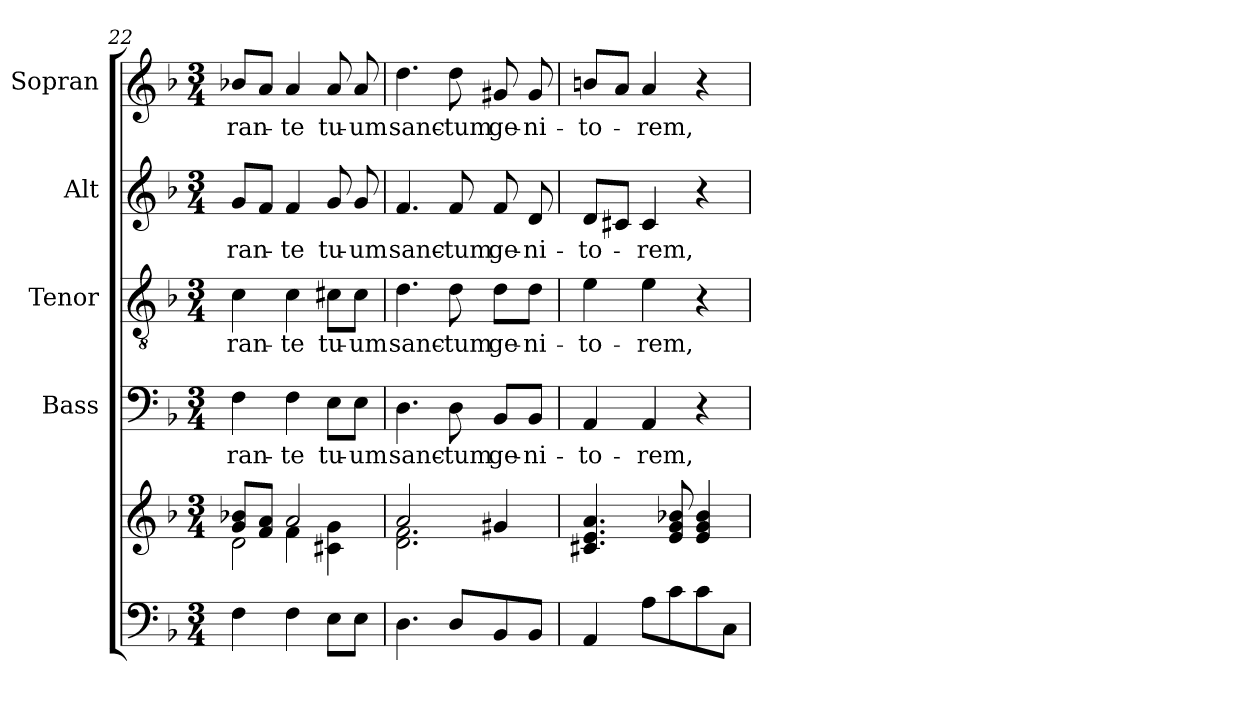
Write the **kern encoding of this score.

**kern	**kern	**kern	**text	**kern	**text	**kern	**text	**kern	**text
*part5	*part5	*part4	*part4	*part3	*part3	*part2	*part2	*part1	*part1
*staff6	*staff5	*staff4	*staff4	*staff3	*staff3	*staff2	*staff2	*staff1	*staff1
*	*	*I"Bass	*	*I"Tenor	*	*I"Alt	*	*I"Sopran	*
*	*	*I'B.	*	*I'T.	*	*I'A.	*	*I'S.	*
*clefF4	*clefG2	*clefF4	*	*clefGv2	*	*clefG2	*	*clefG2	*
*k[b-]	*k[b-]	*k[b-]	*	*k[b-]	*	*k[b-]	*	*k[b-]	*
*F:	*F:	*F:	*	*F:	*	*F:	*	*F:	*
*M3/4	*M3/4	*M3/4	*	*M3/4	*	*M3/4	*	*M3/4	*
=22	=22	=22	=22	=22	=22	=22	=22	=22	=22
*	*^	*	*	*	*	*	*	*	*
*	*	*^	*	*	*	*	*	*	*	*
!	!	!	!	!	!LO:LY:b	!	!LO:LY:b	!	!LO:LY:b	!	!LO:LY:b
4F\	8g/ 8b-X/L	2d\	4ryy	4F\	-ran-	4c\	-ran-	8g/L	-ran-	8b-X/L	-ran-
.	8f/ 8a/J	.	.	.	.	.	.	8f/J	.	8a/J	.
!	!	!	!	!	!LO:LY:b	!	!LO:LY:b	!	!LO:LY:b	!	!LO:LY:b
4F\	2a/	.	4f\	4F\	-te	4c\	-te	4f/	-te	4a/	-te
!	!	!	!	!	!LO:LY:b	!	!LO:LY:b	!	!LO:LY:b	!	!LO:LY:b
8E\L	.	4c#X\ 4g\	4ryy	8E\L	tu-	8c#X\L	tu-	8g/	tu-	8a/	tu-
!	!	!	!	!	!LO:LY:b	!	!LO:LY:b	!	!LO:LY:b	!	!LO:LY:b
8E\J	.	.	.	8E\J	-um	8c#\J	-um	8g/	-um	8a/	-um
*	*	*v	*v	*	*	*	*	*	*	*	*
=23	=23	=23	=23	=23	=23	=23	=23	=23	=23	=23
!	!	!	!	!LO:LY:b	!	!LO:LY:b	!	!LO:LY:b	!	!LO:LY:b
4.D\	2a/	2.d\ 2.f\	4.D\	sanc-	4.d\	sanc-	4.f/	sanc-	4.dd\	sanc-
!	!	!	!	!LO:LY:b	!	!LO:LY:b	!	!LO:LY:b	!	!LO:LY:b
8D/L	.	.	8D\	-tum	8d\	-tum	8f/	-tum	8dd\	-tum
!	!	!	!	!LO:LY:b	!	!LO:LY:b	!	!LO:LY:b	!	!LO:LY:b
8BB-/	4g#X/	.	8BB-/L	ge-	8d\L	ge-	8f/	ge-	8g#X/	ge-
!	!	!	!	!LO:LY:b	!	!LO:LY:b	!	!LO:LY:b	!	!LO:LY:b
8BB-/J	.	.	8BB-/J	-ni-	8d\J	-ni-	8d/	-ni-	8g#/	-ni-
*	*v	*v	*	*	*	*	*	*	*	*
=24	=24	=24	=24	=24	=24	=24	=24	=24	=24
!	!	!	!LO:LY:b	!	!LO:LY:b	!	!LO:LY:b	!	!LO:LY:b
4AA/	4.c#X/ 4.e/ 4.a/	4AA/	-to-	4e\	-to-	8d/L	-to-	8bn/L	-to-
.	.	.	.	.	.	8c#X/J	.	8a/J	.
!	!	!	!LO:LY:b	!	!LO:LY:b	!	!LO:LY:b	!	!LO:LY:b
8A\L	.	4AA/	-rem,	4e\	-rem,	4c#/	-rem,	4a/	-rem,
8c\	8e/ 8g/ 8b-X/	.	.	.	.	.	.	.	.
8c\	4e/ 4g/ 4b-/	4r	.	4r	.	4r	.	4r	.
8C\J	.	.	.	.	.	.	.	.	.
=	=	=	=	=	=	=	=	=	=
*-	*-	*-	*-	*-	*-	*-	*-	*-	*-
